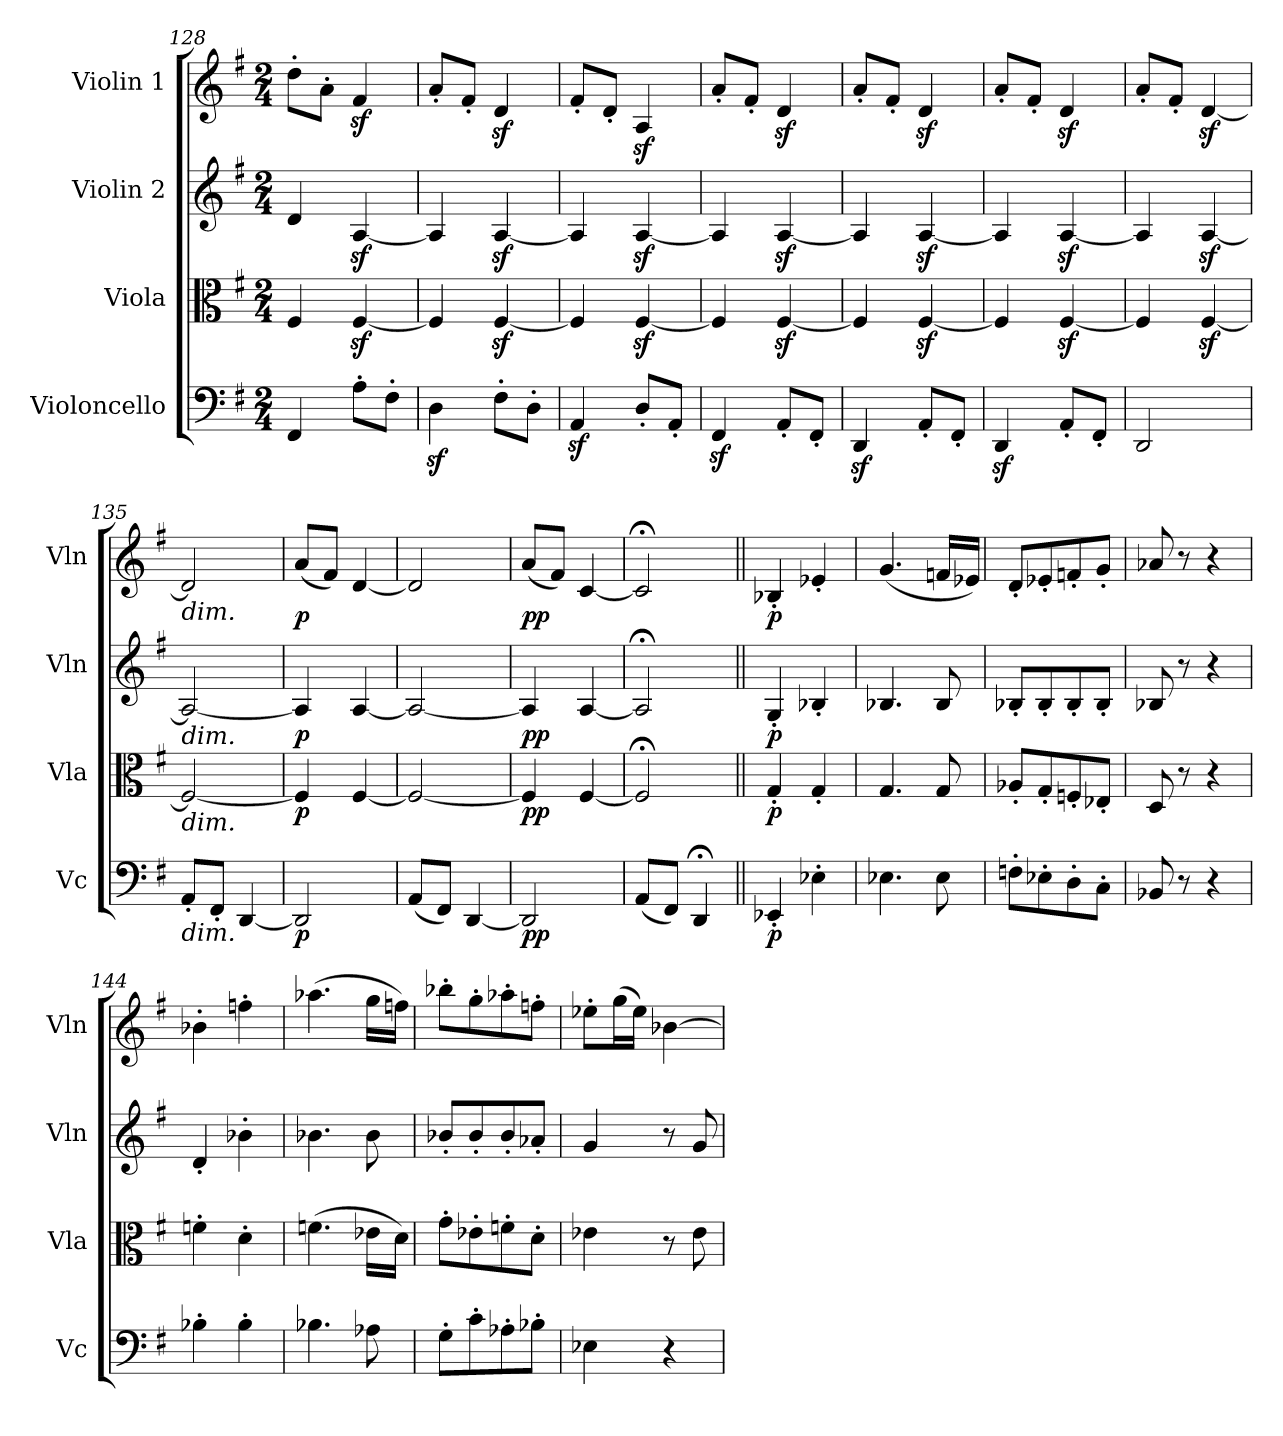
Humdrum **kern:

**kern	**dynam	**kern	**dynam	**kern	**dynam	**kern	**dynam
*part4	*part4	*part3	*part3	*part2	*part2	*part1	*part1
*staff4	*staff4	*staff3	*staff3	*staff2	*staff2	*staff1	*staff1
*I"Violoncello	*	*I"Viola	*	*I"Violin 2	*	*I"Violin 1	*
*I'Vc	*	*I'Vla	*	*I'Vln	*	*I'Vln	*
*clefF4	*	*clefC3	*	*clefG2	*	*clefG2	*
*k[f#]	*	*k[f#]	*	*k[f#]	*	*k[f#]	*
*M2/4	*	*M2/4	*	*M2/4	*	*M2/4	*
=128	=128	=128	=128	=128	=128	=128	=128
4FF#/	.	4F#/	.	4d/	.	8dd'\L	.
.	.	.	.	.	.	8a'\J	.
8A'\L	.	[4F#z</	.	[4Az</	.	4f#z</	.
8F#'\J	.	.	.	.	.	.	.
=129	=129	=129	=129	=129	=129	=129	=129
4Dz<\	.	4F#/]	.	4A/]	.	8a'/L	.
.	.	.	.	.	.	8f#'/J	.
8F#'\L	.	[4F#z</	.	[4Az</	.	4dz</	.
8D'\J	.	.	.	.	.	.	.
=130	=130	=130	=130	=130	=130	=130	=130
4AAz</	.	4F#/]	.	4A/]	.	8f#'/L	.
.	.	.	.	.	.	8d'/J	.
8D'/L	.	[4F#z</	.	[4Az</	.	4Az</	.
8AA'/J	.	.	.	.	.	.	.
=131	=131	=131	=131	=131	=131	=131	=131
4FF#z</	.	4F#/]	.	4A/]	.	8a'/L	.
.	.	.	.	.	.	8f#'/J	.
8AA'/L	.	[4F#z</	.	[4Az</	.	4dz</	.
8FF#'/J	.	.	.	.	.	.	.
=132	=132	=132	=132	=132	=132	=132	=132
4DDz</	.	4F#/]	.	4A/]	.	8a'/L	.
.	.	.	.	.	.	8f#'/J	.
8AA'/L	.	[4F#z</	.	[4Az</	.	4dz</	.
8FF#'/J	.	.	.	.	.	.	.
=133	=133	=133	=133	=133	=133	=133	=133
4DDz</	.	4F#/]	.	4A/]	.	8a'/L	.
.	.	.	.	.	.	8f#'/J	.
8AA'/L	.	[4F#z</	.	[4Az</	.	4dz</	.
8FF#'/J	.	.	.	.	.	.	.
=134	=134	=134	=134	=134	=134	=134	=134
2DD/	.	4F#/]	.	4A/]	.	8a'/L	.
.	.	.	.	.	.	8f#'/J	.
.	.	[4F#z</	.	[4Az</	.	[4dz</	.
=135	=135	=135	=135	=135	=135	=135	=135
!	!	!	!	!	!	!LO:TX:b:i:t=dim.	!
!	!	!	!	!LO:TX:b:i:t=dim.	!	!	!
!	!	!LO:TX:b:i:t=dim.	!	!	!	!	!
!LO:TX:b:i:t=dim.	!	!	!	!	!	!	!
8AA'/L	.	2F#/_	.	2A/_	.	2d/]	.
8FF#'/J	.	.	.	.	.	.	.
[4DD/	.	.	.	.	.	.	.
=136	=136	=136	=136	=136	=136	=136	=136
!	!LO:DY:b	!	!LO:DY:b	!	!LO:DY:b	!	!LO:DY:b
2DD/]	p	4F#/]	p	4A/]	p	(8a/L	p
.	.	.	.	.	.	8f#/J)	.
.	.	[4F#/	.	[4A/	.	[4d/	.
!!LO:PB:g=z
=137	=137	=137	=137	=137	=137	=137	=137
(8AA/L	.	2F#/_	.	2A/_	.	2d/]	.
8FF#/J)	.	.	.	.	.	.	.
[4DD/	.	.	.	.	.	.	.
=138	=138	=138	=138	=138	=138	=138	=138
!	!LO:DY:b	!	!LO:DY:b	!	!LO:DY:b	!	!LO:DY:b
2DD/]	pp	4F#/]	pp	4A/]	pp	(8a/L	pp
.	.	.	.	.	.	8f#/J)	.
.	.	[4F#/	.	[4A/	.	[4c/	.
=139	=139	=139	=139	=139	=139	=139	=139
(8AA/L	.	2F#;</]	.	2A;</]	.	2c;</]	.
8FF#/J)	.	.	.	.	.	.	.
4DD;</	.	.	.	.	.	.	.
!!LO:LB:g=z
=140||	=140||	=140||	=140||	=140||	=140||	=140||	=140||
!	!LO:DY:b	!	!LO:DY:b	!	!LO:DY:b	!	!LO:DY:b
4EE-X'/	p	4G'/	p	4G'/	p	4B-X'/	p
4E-X'\	.	4G'/	.	4B-X'/	.	4e-X'/	.
=141	=141	=141	=141	=141	=141	=141	=141
4.E-X\	.	4.G/	.	4.B-X/	.	(4.g/	.
8E-\	.	8G/	.	8B-/	.	16fn/LL	.
.	.	.	.	.	.	16e-X/JJ)	.
=142	=142	=142	=142	=142	=142	=142	=142
8Fn'\L	.	8A-X'/L	.	8B-X'/L	.	8d'/L	.
8E-X'\	.	8G'/	.	8B-'/	.	8e-X'/	.
8D'\	.	8Fn'/	.	8B-'/	.	8fn'/	.
8C'\J	.	8E-X'/J	.	8B-'/J	.	8g'/J	.
=143	=143	=143	=143	=143	=143	=143	=143
8BB-X/	.	8D/	.	8B-X/	.	8a-X/	.
8r	.	8r	.	8r	.	8r	.
4r	.	4r	.	4r	.	4r	.
=144	=144	=144	=144	=144	=144	=144	=144
4B-X'\	.	4fn'\	.	4d'/	.	4b-X'\	.
4B-'\	.	4d'\	.	4b-X'\	.	4ffn'\	.
=145	=145	=145	=145	=145	=145	=145	=145
4.B-X\	.	(4.fn\	.	4.b-X\	.	(4.aa-X\	.
8A-X\	.	16e-X\LL	.	8b-\	.	16gg\LL	.
.	.	16d\JJ)	.	.	.	16ffn\JJ)	.
=146	=146	=146	=146	=146	=146	=146	=146
8G'\L	.	8g'\L	.	8b-X'/L	.	8bb-X'\L	.
8c'\	.	8e-X'\	.	8b-'/	.	8gg'\	.
8A-X'\	.	8fn'\	.	8b-'/	.	8aa-X'\	.
8B-X'\J	.	8d'\J	.	8a-X'/J	.	8ffn'\J	.
=147	=147	=147	=147	=147	=147	=147	=147
4E-X\	.	4e-X\	.	4g/	.	8ee-X'\L	.
.	.	.	.	.	.	(16gg\L	.
.	.	.	.	.	.	16ee-\JJ)	.
4r	.	8r	.	8r	.	[4b-X\	.
.	.	8e-\	.	8g/	.	.	.
=	=	=	=	=	=	=	=
*-	*-	*-	*-	*-	*-	*-	*-
